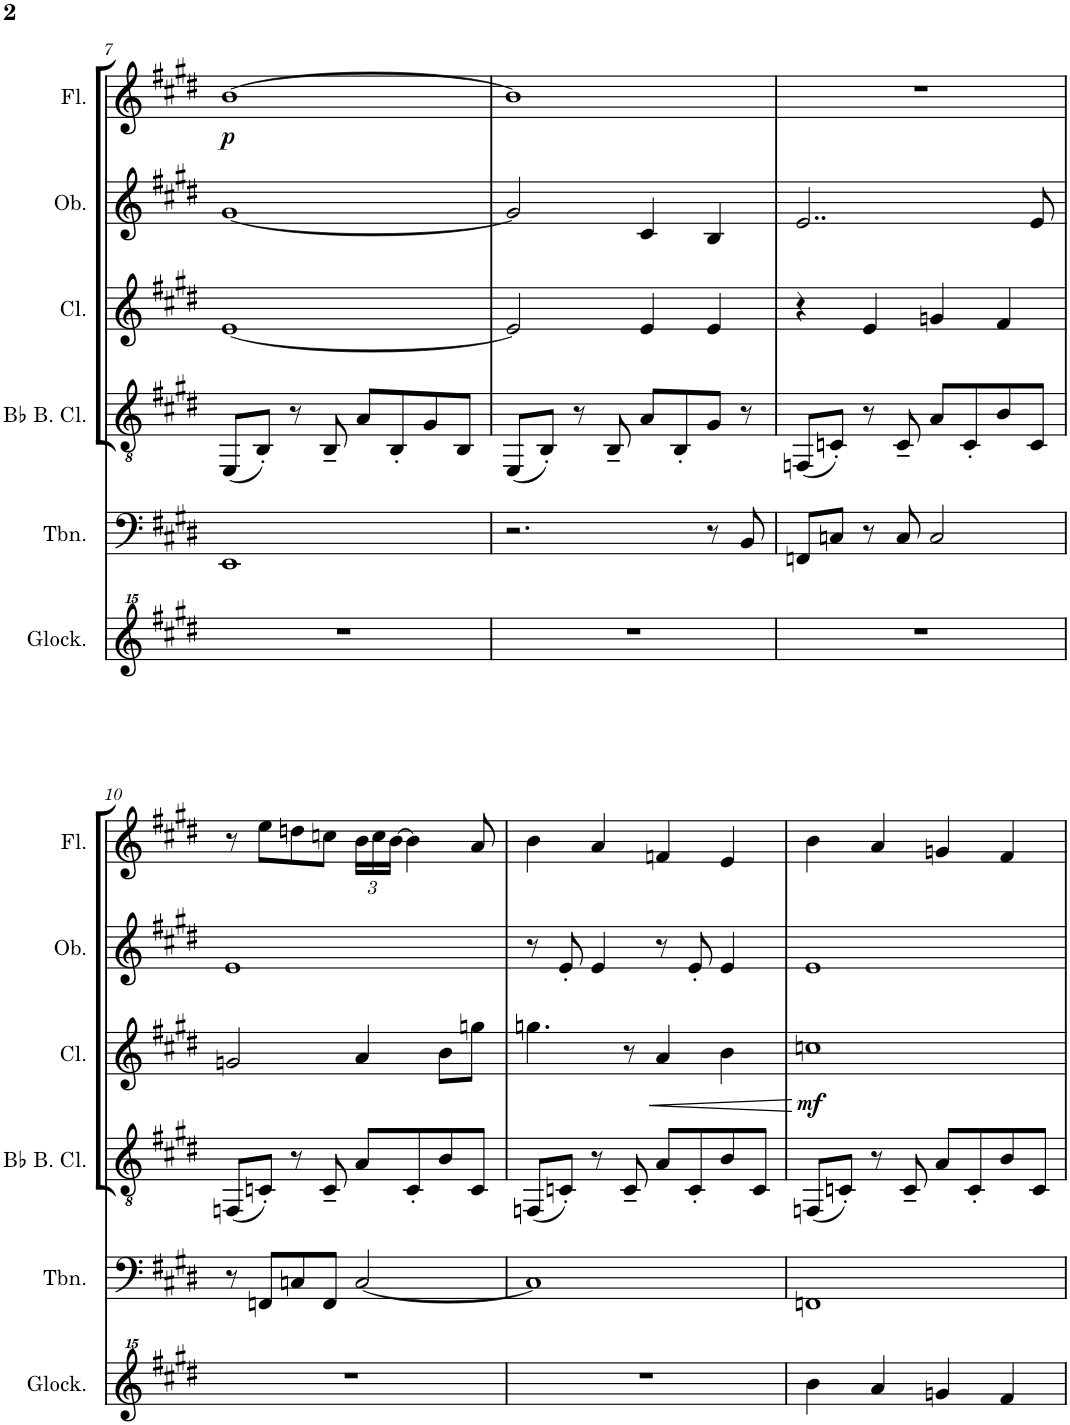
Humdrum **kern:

**kern	**kern	**kern	**kern	**dynam	**kern	**kern	**dynam
*part6	*part5	*part4	*part3	*part3	*part2	*part1	*part1
*staff6	*staff5	*staff4	*staff3	*staff3	*staff2	*staff1	*staff1
*I"Glockenspiel	*I"Trombone	*I"Bb Bass Clarinet	*I"Clarinet	*	*I"Oboe	*I"Flute	*
*I'Glock.	*I'Tbn.	*I'Bb B. Cl.	*I'Cl.	*	*I'Ob.	*I'Fl.	*
!!LO:PB:g=z
*clefG^^2	*clefF4	*clefGv2	*clefG2	*	*clefG2	*clefG2	*
*	*	*ITrd8c14	*ITrd1c2	*	*	*	*
*k[f#c#g#d#]	*k[f#c#g#d#]	*k[f#c#g#d#]	*k[f#c#g#d#]	*	*k[f#c#g#d#]	*k[f#c#g#d#]	*
*M4/4	*M4/4	*M4/4	*M4/4	*	*M4/4	*M4/4	*
=7	=7	=7	=7	=7	=7	=7	=7
!	!	!	!	!	!	!	!LO:DY:b
1r	1EE	(8EE/L	[1e	.	[1g#	[1b	p
.	.	8BB'/J)	.	.	.	.	.
.	.	8r	.	.	.	.	.
.	.	8BB~/	.	.	.	.	.
.	.	8A/L	.	.	.	.	.
.	.	8BB'/	.	.	.	.	.
.	.	8G#/	.	.	.	.	.
.	.	8BB/J	.	.	.	.	.
=8	=8	=8	=8	=8	=8	=8	=8
1r	2.r	(8EE/L	2e/]	.	2g#/]	1b]	.
.	.	8BB'/J)	.	.	.	.	.
.	.	8r	.	.	.	.	.
.	.	8BB~/	.	.	.	.	.
.	.	8A/L	4e/	.	4c#/	.	.
.	.	8BB'/	.	.	.	.	.
.	8r	8G#/J	4e/	.	4B/	.	.
.	8BB/	8r	.	.	.	.	.
=9	=9	=9	=9	=9	=9	=9	=9
1r	8FFn/L	(8FFn/L	4r	.	2..e/	1r	.
.	8Cn/J	8Cn'/J)	.	.	.	.	.
.	8r	8r	4e/	.	.	.	.
.	8C/	8C~/	.	.	.	.	.
.	2C/	8A/L	4gn/	.	.	.	.
.	.	8C'/	.	.	.	.	.
.	.	8B/	4f#/	.	.	.	.
.	.	8C/J	.	.	8e/	.	.
!!LO:LB:g=z
=10	=10	=10	=10	=10	=10	=10	=10
1r	8r	(8FFn/L	2gn/	.	1e	8r	.
.	8FFn/L	8Cn'/J)	.	.	.	8ee\L	.
.	8Cn/	8r	.	.	.	8ddn\	.
.	8FF/J	8C~/	.	.	.	8ccn\J	.
*	*	*	*	*	*	*Xbrackettup	*
.	[2C/	8A/L	4a/	.	.	24b\LL	.
.	.	.	.	.	.	24cc\	.
.	.	.	.	.	.	[24b\JJ	.
.	.	8C'/	.	.	.	4b\]	.
.	.	8B/	8b\L	.	.	.	.
.	.	8C/J	8ggn\J	.	.	8a/	.
=11	=11	=11	=11	=11	=11	=11	=11
1r	1C]	(8FFn/L	4.ggn\	.	8r	4b\	.
.	.	8Cn'/J)	.	.	8e'/	.	.
.	.	8r	.	.	4e/	4a/	.
.	.	8C~/	8r	.	.	.	.
!	!	!	!	!LO:HP:b	!	!	!
.	.	8A/L	4a/	<	8r	4fn/	.
.	.	8C'/	.	.	8e'/	.	.
.	.	8B/	4b\	.	4e/	4e/	.
.	.	8C/J	.	.	.	.	.
.	.	.	.	[	.	.	.
=12	=12	=12	=12	=12	=12	=12	=12
!	!	!	!	!LO:DY:b	!	!	!
4bbb\	1FFn	(8FFn/L	1ccn	mf	1e	4b\	.
.	.	8Cn'/J)	.	.	.	.	.
4aaa/	.	8r	.	.	.	4a/	.
.	.	8C~/	.	.	.	.	.
4gggn/	.	8A/L	.	.	.	4gn/	.
.	.	8C'/	.	.	.	.	.
4fff#/	.	8B/	.	.	.	4f#/	.
.	.	8C/J	.	.	.	.	.
=	=	=	=	=	=	=	=
*-	*-	*-	*-	*-	*-	*-	*-
